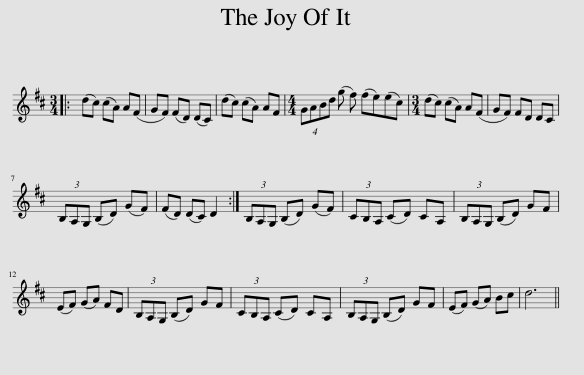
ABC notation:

X:1
L:1/8
M:3/4
I:linebreak $
K:D
V:1 treble
V:1
|: (dc) (cA) A(F | GF) (FD) (DC) | (dc) (cA) AF |[M:4/4] (4:3:4GABd (g f) (fe)(ec) |[M:3/4] (dc) (cA) A(F | %5
 GF) FD DC |$ (3B,A,G, (B,D) (GF) | (FD) (DC) D2 :| (3B,A,G, (B,D) (GF) | (3CB,A, (CD) CA, | %10
 (3B,A,G, (B,D) GF |$ (EF) (GA) FD | (3B,A,G, (B,D) GF | (3CB,A, (CD) CA, | (3B,A,G, (B,D) GF | %15
 (EF) (GA) Bc | d6 || %17
